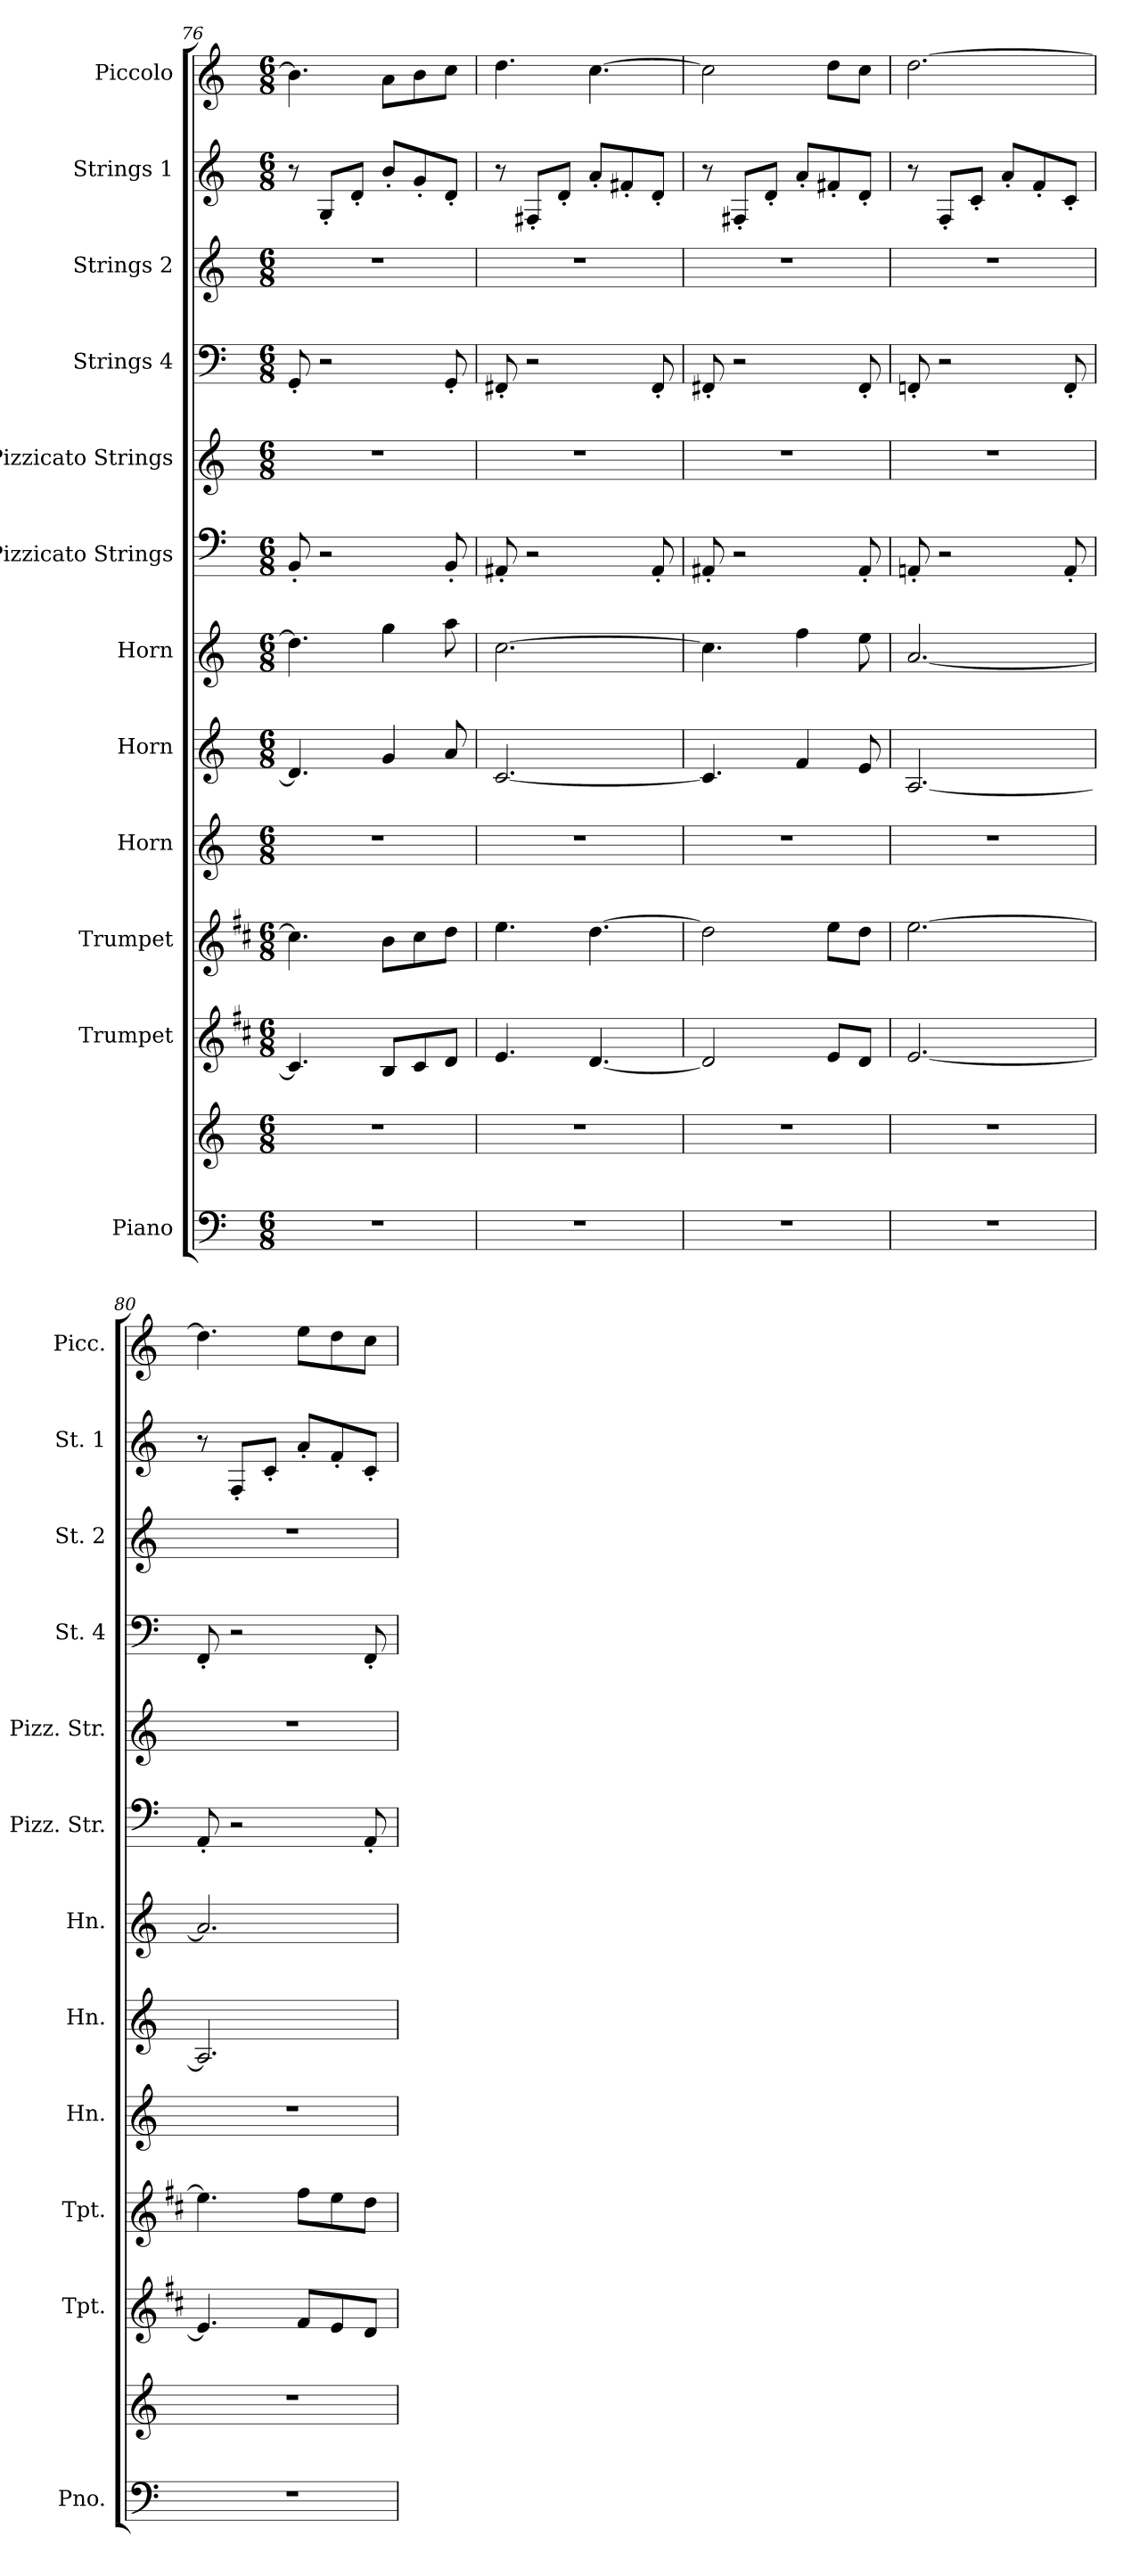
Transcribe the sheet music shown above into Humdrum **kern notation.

**kern	**kern	**kern	**kern	**kern	**kern	**kern	**kern	**kern	**kern	**kern	**kern	**kern
*part12	*part12	*part11	*part10	*part9	*part8	*part7	*part6	*part5	*part4	*part3	*part2	*part1
*staff13	*staff12	*staff11	*staff10	*staff9	*staff8	*staff7	*staff6	*staff5	*staff4	*staff3	*staff2	*staff1
*I"Piano	*	*I"Trumpet	*I"Trumpet	*I"Horn	*I"Horn	*I"Horn	*I"Pizzicato Strings	*I"Pizzicato Strings	*I"Strings 4	*I"Strings 2	*I"Strings 1	*I"Piccolo
*I'Pno.	*	*I'Tpt.	*I'Tpt.	*I'Hn.	*I'Hn.	*I'Hn.	*I'Pizz. Str.	*I'Pizz. Str.	*I'St. 4	*I'St. 2	*I'St. 1	*I'Picc.
*clefF4	*clefG2	*clefG2	*clefG2	*clefG2	*clefG2	*clefG2	*clefF5	*clefG2	*clefF4	*clefG2	*clefG2	*clefG2
*	*	*ITrd1c2	*ITrd1c2	*ITrd7c12	*ITrd7c12	*ITrd7c12	*	*	*	*	*	*ITrd-7c-12
*k[]	*k[]	*k[]	*k[]	*k[]	*k[]	*k[]	*k[]	*k[]	*k[]	*k[]	*k[]	*k[]
*M6/8	*M6/8	*M6/8	*M6/8	*M6/8	*M6/8	*M6/8	*M6/8	*M6/8	*M6/8	*M6/8	*M6/8	*M6/8
=76	=76	=76	=76	=76	=76	=76	=76	=76	=76	=76	=76	=76
2.r	2.r	4.B/]	4.b\]	2.r	4.D/]	4.d\]	8GG'/	2.r	8GG'/	2.r	8r	4.bb\]
.	.	.	.	.	.	.	2r	.	2r	.	8G'/L	.
.	.	.	.	.	.	.	.	.	.	.	8d'/J	.
.	.	8A/L	8a\L	.	4G/	4g\	.	.	.	.	8b'/L	8aa\L
.	.	8B/	8b\	.	.	.	.	.	.	.	8g'/	8bb\
.	.	8c/J	8cc\J	.	8A/	8a\	8GG'/	.	8GG'/	.	8d'/J	8ccc\J
!!LO:PB:g=z
=77	=77	=77	=77	=77	=77	=77	=77	=77	=77	=77	=77	=77
2.r	2.r	4.d/	4.dd\	2.r	[2.C/	[2.c\	8FF#X'/	2.r	8FF#X'/	2.r	8r	4.ddd\
.	.	.	.	.	.	.	2r	.	2r	.	8F#X'/L	.
.	.	.	.	.	.	.	.	.	.	.	8d'/J	.
.	.	[4.c/	[4.cc\	.	.	.	.	.	.	.	8a'/L	[4.ccc\
.	.	.	.	.	.	.	.	.	.	.	8f#X'/	.
.	.	.	.	.	.	.	8FF#'/	.	8FF#'/	.	8d'/J	.
=78	=78	=78	=78	=78	=78	=78	=78	=78	=78	=78	=78	=78
2.r	2.r	2c/]	2cc\]	2.r	4.C/]	4.c\]	8FF#X'/	2.r	8FF#X'/	2.r	8r	2ccc\]
.	.	.	.	.	.	.	2r	.	2r	.	8F#X'/L	.
.	.	.	.	.	.	.	.	.	.	.	8d'/J	.
.	.	.	.	.	4F/	4f\	.	.	.	.	8a'/L	.
.	.	8d/L	8dd\L	.	.	.	.	.	.	.	8f#X'/	8ddd\L
.	.	8c/J	8cc\J	.	8E/	8e\	8FF#'/	.	8FF#'/	.	8d'/J	8ccc\J
=79	=79	=79	=79	=79	=79	=79	=79	=79	=79	=79	=79	=79
2.r	2.r	[2.d/	[2.dd\	2.r	[2.AA/	[2.A/	8FFni'/	2.r	8FFni'/	2.r	8r	[2.ddd\
.	.	.	.	.	.	.	2r	.	2r	.	8F'/L	.
.	.	.	.	.	.	.	.	.	.	.	8c'/J	.
.	.	.	.	.	.	.	.	.	.	.	8a'/L	.
.	.	.	.	.	.	.	.	.	.	.	8f'/	.
.	.	.	.	.	.	.	8FF'/	.	8FF'/	.	8c'/J	.
=80	=80	=80	=80	=80	=80	=80	=80	=80	=80	=80	=80	=80
2.r	2.r	4.d/]	4.dd\]	2.r	2.AA/]	2.A/]	8FF'/	2.r	8FF'/	2.r	8r	4.ddd\]
.	.	.	.	.	.	.	2r	.	2r	.	8F'/L	.
.	.	.	.	.	.	.	.	.	.	.	8c'/J	.
.	.	8e/L	8ee\L	.	.	.	.	.	.	.	8a'/L	8eee\L
.	.	8d/	8dd\	.	.	.	.	.	.	.	8f'/	8ddd\
.	.	8c/J	8cc\J	.	.	.	8FF'/	.	8FF'/	.	8c'/J	8ccc\J
=	=	=	=	=	=	=	=	=	=	=	=	=
*-	*-	*-	*-	*-	*-	*-	*-	*-	*-	*-	*-	*-
